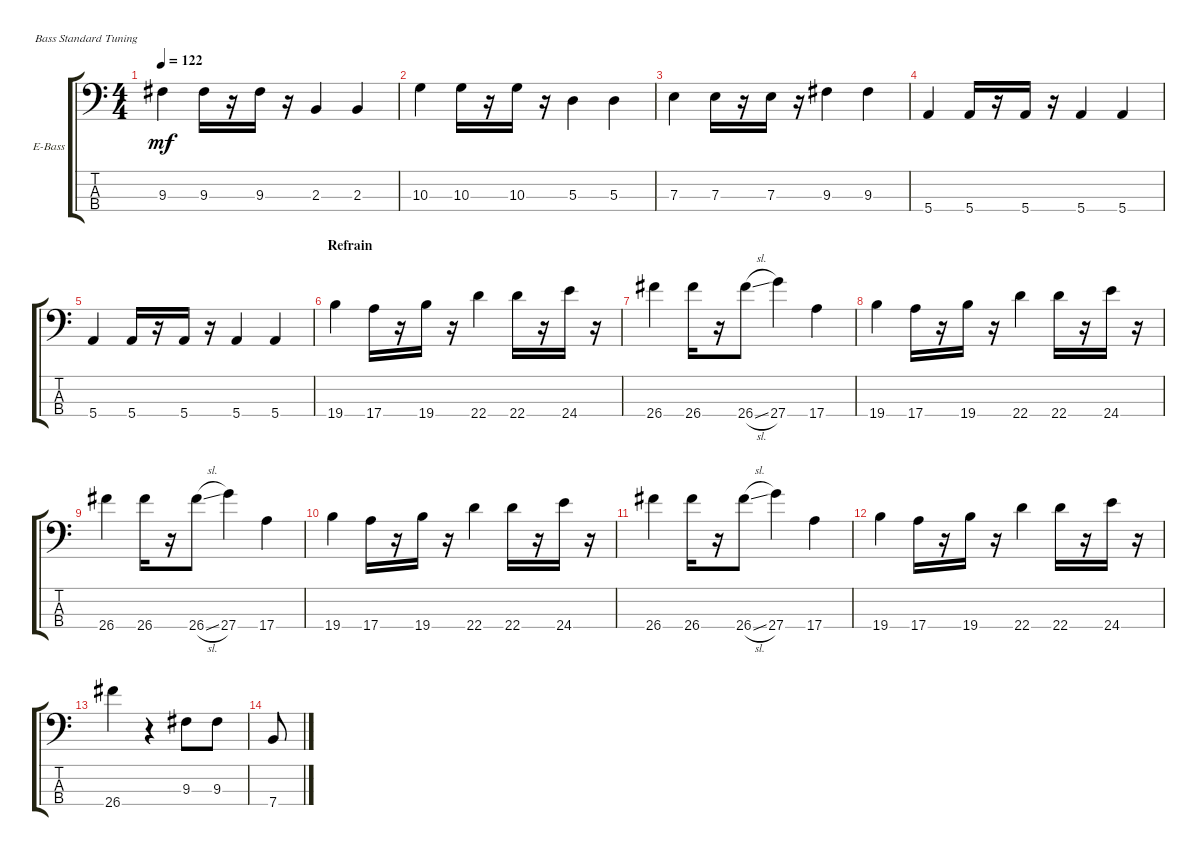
\defaultSystemsLayout 4
\bracketExtendMode groupsimilarinstruments
\firstSystemTrackNameOrientation horizontal
\otherSystemsTrackNameOrientation horizontal
\track ("Electric Bass" "E-Bass") {instrument electricbassfinger}
\staff {score tabs}
\tuning (G2 D2 A1 E1)
\ts (4 4)
\tempo 122
\clef f4
\ks c
9.3.4{dy mf} 9.3.16 r.16 9.3.16 r.16 2.3.4 2.3.4 |
10.3.4 10.3.16 r.16 10.3.16 r.16 5.3.4 5.3.4 |
7.3.4 7.3.16 r.16 7.3.16 r.16 9.3.4 9.3.4 |
5.4.4 5.4.16 r.16 5.4.16 r.16 5.4.4 5.4.4 |
5.4.4 5.4.16 r.16 5.4.16 r.16 5.4.4 5.4.4 |
\section ("" "Refrain")
\scale
0.237113 19.4.4 17.4.16 r.16 19.4.16 r.16 22.4.4 22.4.16 r.16 24.4.16 r.16 |
26.4.4 26.4.16 r.16 26.4{sl}.8 27.4.4 17.4.4 |
19.4.4 17.4.16 r.16 19.4.16 r.16 22.4.4 22.4.16 r.16 24.4.16 r.16 |
26.4.4 26.4.16 r.16 26.4{sl}.8 27.4.4 17.4.4 |
19.4.4 17.4.16 r.16 19.4.16 r.16 22.4.4 22.4.16 r.16 24.4.16 r.16 |
26.4.4 26.4.16 r.16 26.4{sl}.8 27.4.4 17.4.4 |
19.4.4 17.4.16 r.16 19.4.16 r.16 22.4.4 22.4.16 r.16 24.4.16 r.16 |
26.4.4 r.4 9.3.8 9.3.8 |
7.4.8
